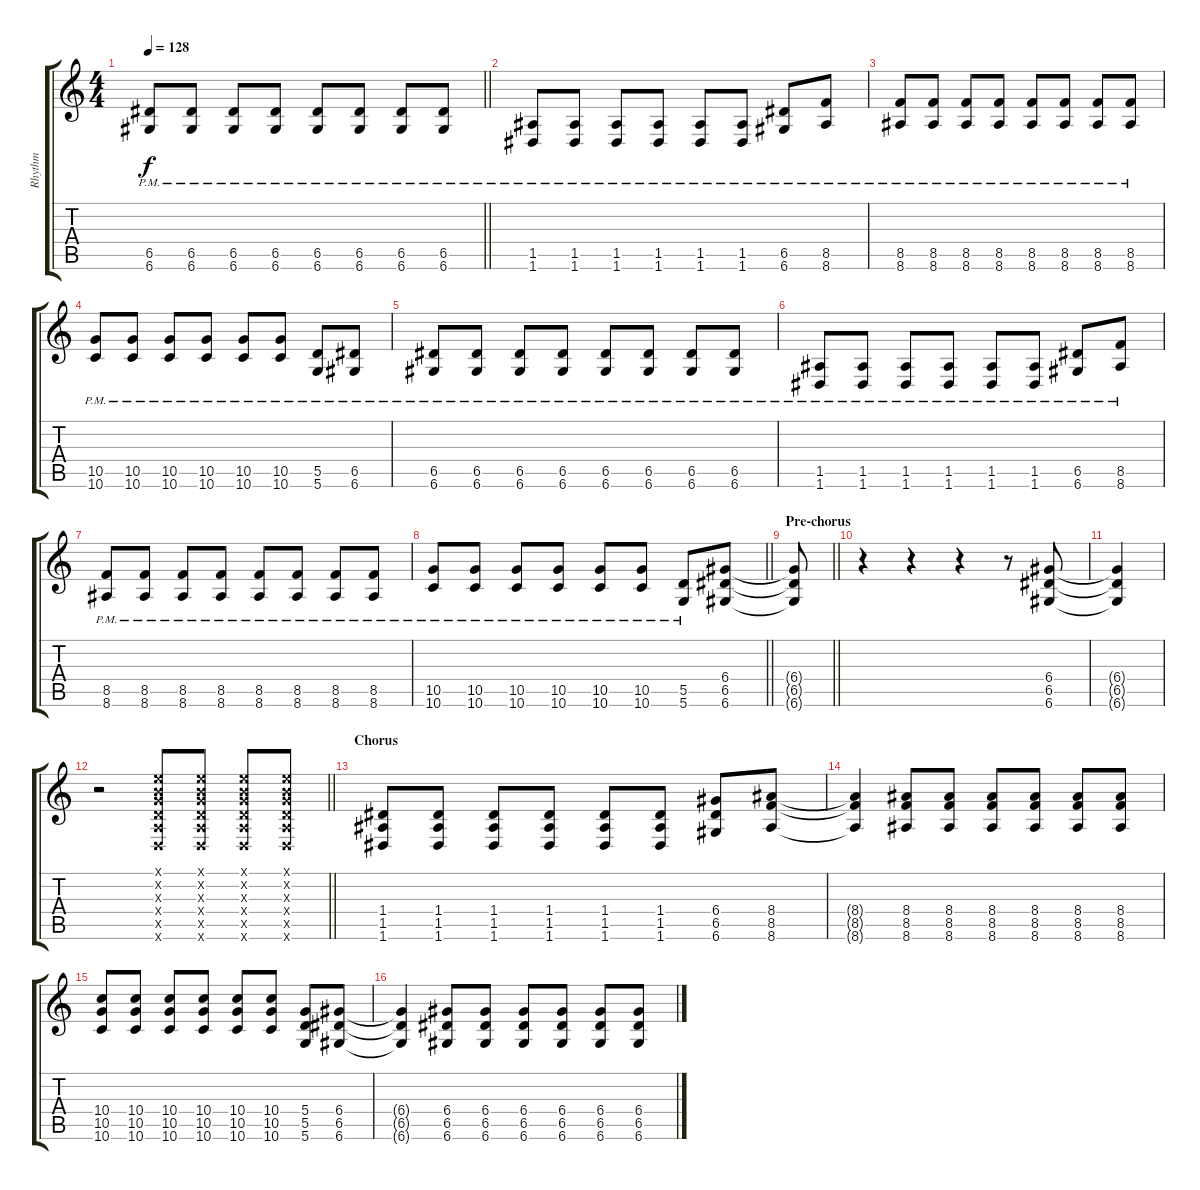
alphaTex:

\track ("Rhythm" "Rhythm") {instrument overdrivenguitar}
\staff {score tabs}
\tuning (E4 B3 G3 D3 A2 D2) {hide}
\ts (4 4)
\tempo 128
\clef g2
\barLineRight lightlight
\ks c
(6.5{pm} 6.6{pm}).8{dy f} (6.5{pm} 6.6{pm}).8 (6.5{pm} 6.6{pm}).8 (6.5{pm} 6.6{pm}).8 (6.5{pm} 6.6{pm}).8 (6.5{pm} 6.6{pm}).8 (6.5{pm} 6.6).8 (6.5 6.6{pm}).8 |
(1.5{pm} 1.6{pm}).8 (1.5{pm} 1.6{pm}).8 (1.5{pm} 1.6{pm}).8 (1.5{pm} 1.6{pm}).8 (1.5{pm} 1.6{pm}).8 (1.5{pm} 1.6{pm}).8 (6.5{pm} 6.6{pm}).8 (8.5{pm} 8.6{pm}).8 |
(8.5{pm} 8.6{pm}).8 (8.5{pm} 8.6{pm}).8 (8.5{pm} 8.6{pm}).8 (8.5{pm} 8.6{pm}).8 (8.5{pm} 8.6{pm}).8 (8.5{pm} 8.6{pm}).8 (8.5{pm} 8.6{pm}).8 (8.5{pm} 8.6{pm}).8 |
(10.5{pm} 10.6{pm}).8 (10.5{pm} 10.6{pm}).8 (10.5{pm} 10.6{pm}).8 (10.5{pm} 10.6{pm}).8 (10.5{pm} 10.6{pm}).8 (10.5{pm} 10.6{pm}).8 (5.5{pm} 5.6{pm}).8 (6.5{pm} 6.6{pm}).8 |
(6.5{pm} 6.6{pm}).8 (6.5{pm} 6.6{pm}).8 (6.5{pm} 6.6{pm}).8 (6.5{pm} 6.6{pm}).8 (6.5{pm} 6.6{pm}).8 (6.5{pm} 6.6{pm}).8 (6.5{pm} 6.6).8 (6.5 6.6{pm}).8 |
(1.5{pm} 1.6{pm}).8 (1.5{pm} 1.6{pm}).8 (1.5{pm} 1.6{pm}).8 (1.5{pm} 1.6{pm}).8 (1.5{pm} 1.6{pm}).8 (1.5{pm} 1.6{pm}).8 (6.5{pm} 6.6{pm}).8 (8.5{pm} 8.6{pm}).8 |
(8.5{pm} 8.6{pm}).8 (8.5{pm} 8.6{pm}).8 (8.5{pm} 8.6{pm}).8 (8.5{pm} 8.6{pm}).8 (8.5{pm} 8.6{pm}).8 (8.5{pm} 8.6{pm}).8 (8.5{pm} 8.6{pm}).8 (8.5{pm} 8.6{pm}).8 |
\barLineRight lightlight
(10.5{pm} 10.6{pm}).8 (10.5{pm} 10.6{pm}).8 (10.5{pm} 10.6{pm}).8 (10.5{pm} 10.6{pm}).8 (10.5{pm} 10.6{pm}).8 (10.5{pm} 10.6{pm}).8 (5.5{pm} 5.6{pm}).8 (6.4 6.5 6.6).8 |
\section ("" "Pre-chorus")
\barLineRight lightlight
(6.4{t} 6.5{t} 6.6{t}).8 |
r.4 r.4 r.4 r.8 (6.4 6.5 6.6).8 |
(6.4{t} 6.5{t} 6.6{t}).4 |
\barLineRight lightlight
r.2 (0.1{x} 0.2{x} 0.3{x} 0.4{x} 0.5{x} 0.6{x}).8 (0.1{x} 0.2{x} 0.3{x} 0.4{x} 0.5{x} 0.6{x}).8 (0.1{x} 0.2{x} 0.3{x} 0.4{x} 0.5{x} 0.6{x}).8 (0.1{x} 0.2{x} 0.3{x} 0.4{x} 0.5{x} 0.6{x}).8 |
\section ("" "Chorus")
(1.4 1.5 1.6).8 (1.4 1.5 1.6).8 (1.4 1.5 1.6).8 (1.4 1.5 1.6).8 (1.4 1.5 1.6).8 (1.4 1.5 1.6).8 (6.4 6.5 6.6).8 (8.4 8.5 8.6).8 |
(8.4{t} 8.5{t} 8.6{t}).4 (8.4 8.5 8.6).8 (8.4 8.5 8.6).8 (8.4 8.5 8.6).8 (8.4 8.5 8.6).8 (8.4 8.5 8.6).8 (8.4 8.5 8.6).8 |
(10.4 10.5 10.6).8 (10.4 10.5 10.6).8 (10.4 10.5 10.6).8 (10.4 10.5 10.6).8 (10.4 10.5 10.6).8 (10.4 10.5 10.6).8 (5.4 5.5 5.6).8 (6.4 6.5 6.6).8 |
(6.4{t} 6.5{t} 6.6{t}).4 (6.4 6.5 6.6).8 (6.4 6.5 6.6).8 (6.4 6.5 6.6).8 (6.4 6.5 6.6).8 (6.4 6.5 6.6).8 (6.4 6.5 6.6).8
